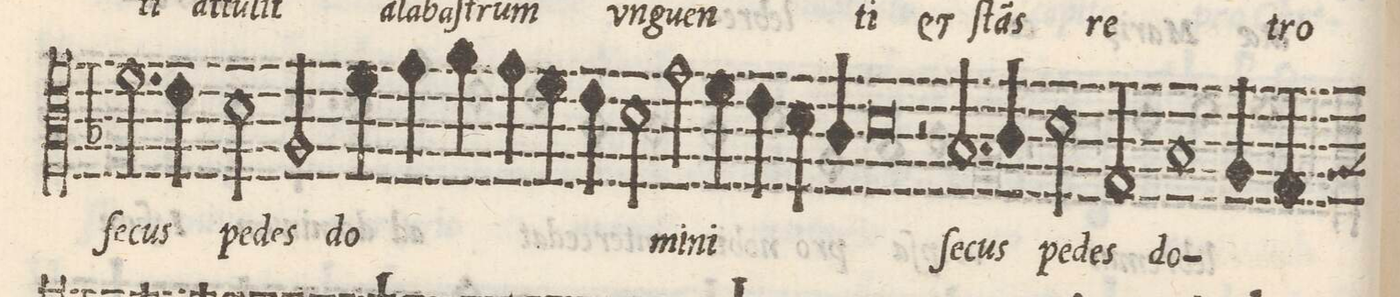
**kern	**text
*I"TENOR	*
*clefC3	*
*k[b-]	*
*met(C|)	*
*M2/1	*
2.f\	ſe-
4eny\	-cus
2d\	pe-
=26-	=26-
2A/	-des
4f\	do-
4g\	.
4a\	.
4g\	.
4f\	.
4e\	.
=27-	=27-
2d\	.
2g\	-mi-
4f\	-ni
4e\	.
4d\	.
4c/	.
=28-	=28-
0d	.
=29-	=29-
2r	.
2.B-y/	ſe-
4c/	-cus
2d\	pe-
=30-	=30-
2G/	-des
1B-	do-
4A/	.
4G/	.
*custos:A	*
=31-	=31-
*-	*-
